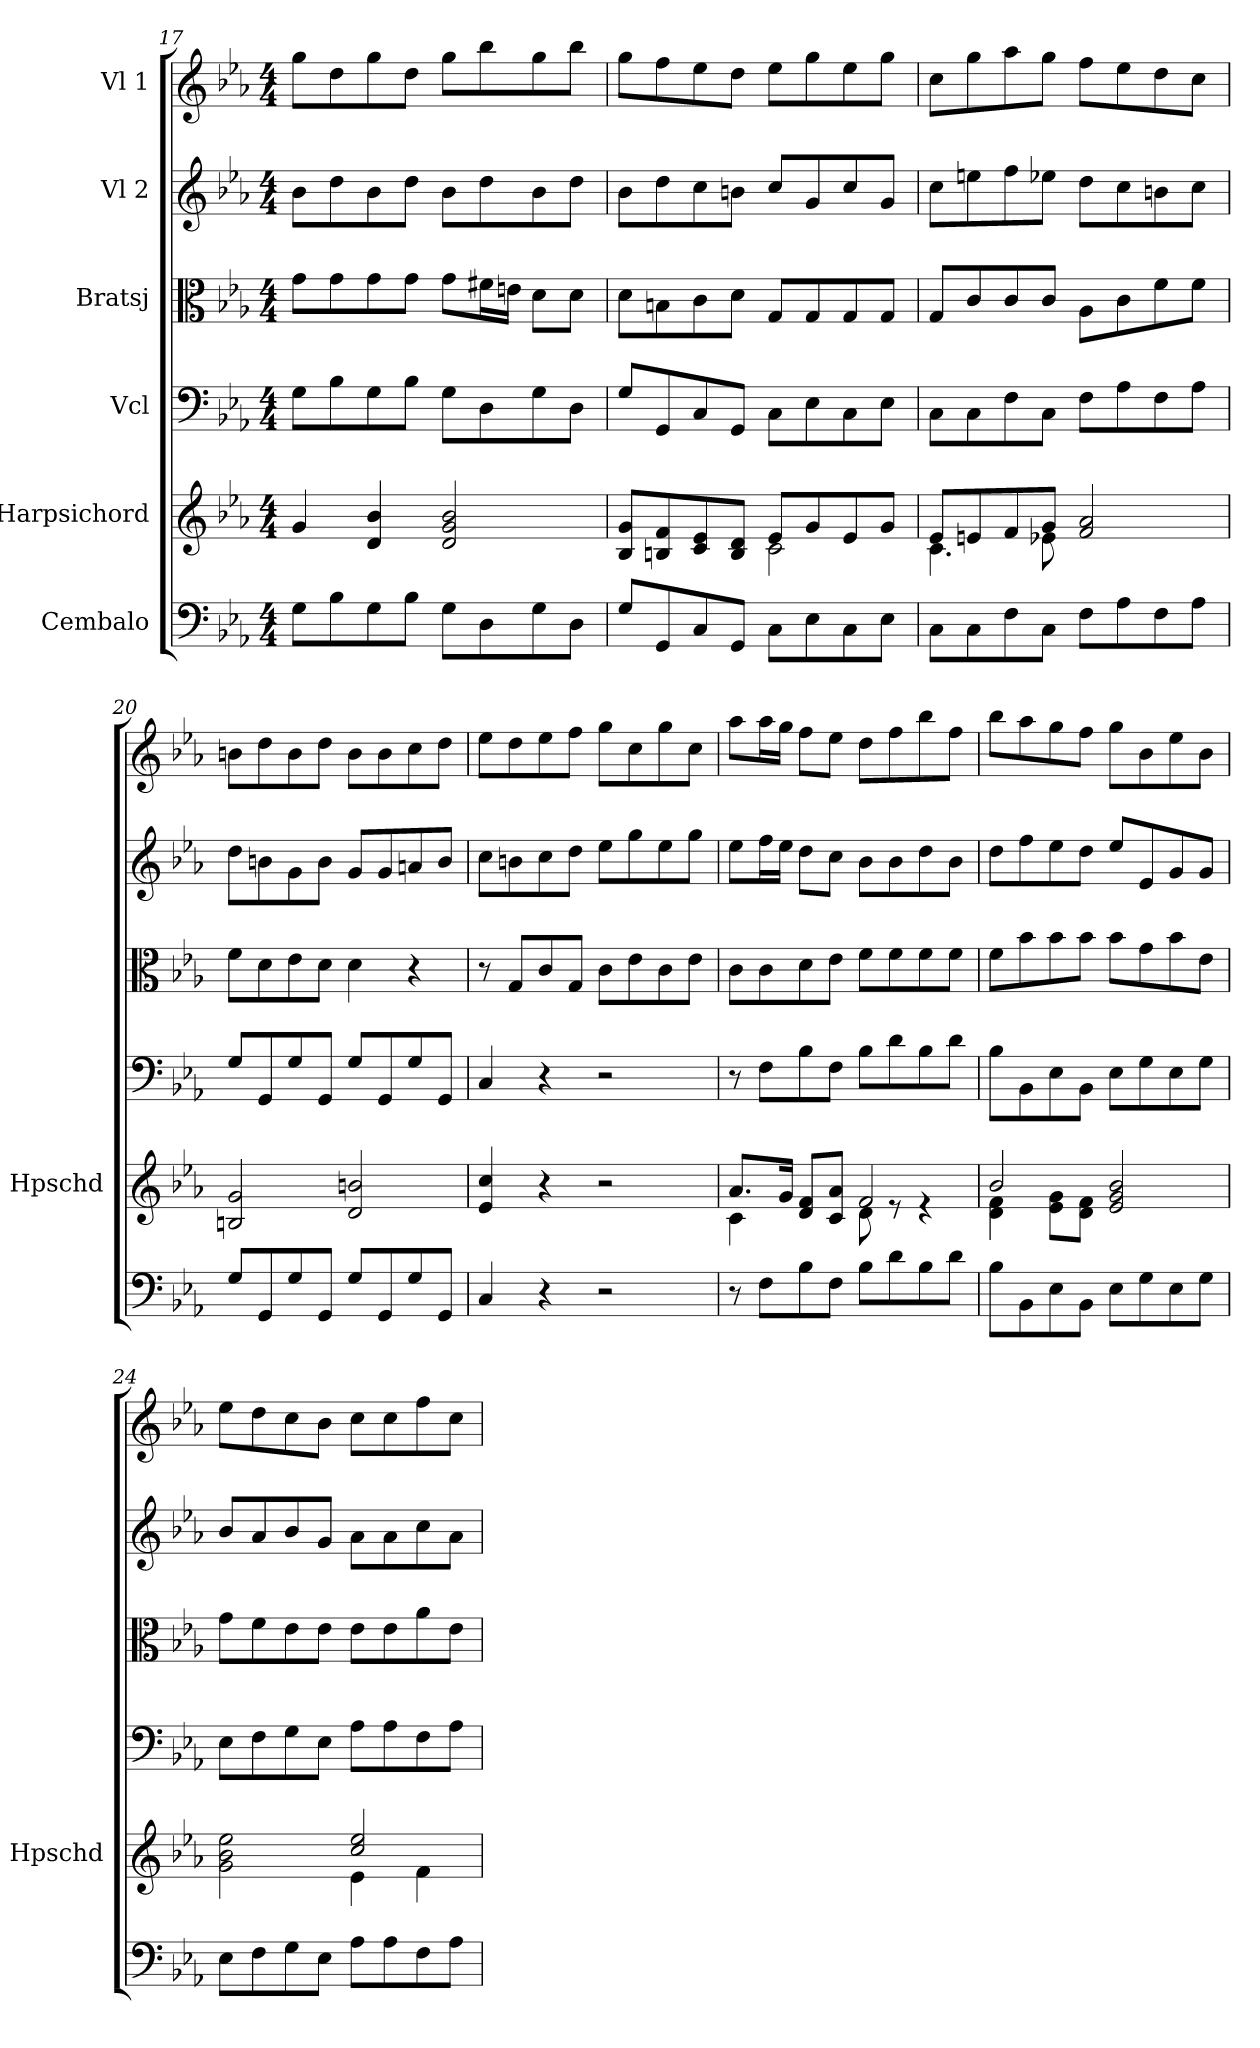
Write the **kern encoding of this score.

**kern	**kern	**kern	**kern	**kern	**kern
*part6	*part5	*part4	*part3	*part2	*part1
*staff6	*staff5	*staff4	*staff3	*staff2	*staff1
*I"Cembalo	*I"Harpsichord	*I"Vcl	*I"Bratsj	*I"Vl 2	*I"Vl 1
*	*I'Hpschd	*	*	*	*
*clefF4	*clefG2	*clefF4	*clefC3	*clefG2	*clefG2
*k[b-e-a-]	*k[b-e-a-]	*k[b-e-a-]	*k[b-e-a-]	*k[b-e-a-]	*k[b-e-a-]
*M4/4	*M4/4	*M4/4	*M4/4	*M4/4	*M4/4
=17	=17	=17	=17	=17	=17
8G\L	4g/	8G\L	8g\L	8b-\L	8gg\L
8B-\	.	8B-\	8g\	8dd\	8dd\
8G\	4d/ 4b-/	8G\	8g\	8b-\	8gg\
8B-\J	.	8B-\J	8g\J	8dd\J	8dd\J
8G\L	2d/ 2g/ 2b-/	8G\L	8g\L	8b-\L	8gg\L
8D\	.	8D\	16f#X\L	8dd\	8bb-\
.	.	.	16en\JJ	.	.
8G\	.	8G\	8d\L	8b-\	8gg\
8D\J	.	8D\J	8d\J	8dd\J	8bb-\J
!!LO:PB:g=z
=18	=18	=18	=18	=18	=18
*	*^	*	*	*	*
8G/L	8B-/ 8g/L	2ryy	8G/L	8d\L	8b-\L	8gg\L
8GG/	8Bn/ 8f/	.	8GG/	8Bn\	8dd\	8ff\
8C/	8c/ 8e-/	.	8C/	8c\	8cc\	8ee-\
8GG/J	8B/ 8d/J	.	8GG/J	8d\J	8bn\J	8dd\J
8C\L	8e-/L	2c\	8C\L	8G/L	8cc/L	8ee-\L
8E-\	8g/	.	8E-\	8G/	8g/	8gg\
8C\	8e-/	.	8C\	8G/	8cc/	8ee-\
8E-\J	8g/J	.	8E-\J	8G/J	8g/J	8gg\J
=19	=19	=19	=19	=19	=19	=19
8C\L	8e-/L	4.c\	8C\L	8G/L	8cc\L	8cc\L
8C\	8en/	.	8C\	8c/	8een\	8gg\
8F\	8f/	.	8F\	8c/	8ff\	8aa-\
8C\J	8g/J	8e-X\	8C\J	8c/J	8ee-X\J	8gg\J
8F\L	2f/ 2a-/	2ryy	8F\L	8A-\L	8dd\L	8ff\L
8A-\	.	.	8A-\	8c\	8cc\	8ee-\
8F\	.	.	8F\	8f\	8bn\	8dd\
8A-\J	.	.	8A-\J	8f\J	8cc\J	8cc\J
*	*v	*v	*	*	*	*
=20	=20	=20	=20	=20	=20
8G/L	2Bn/ 2g/	8G/L	8f\L	8dd\L	8bn\L
8GG/	.	8GG/	8d\	8bn\	8dd\
8G/	.	8G/	8e-\	8g\	8b\
8GG/J	.	8GG/J	8d\J	8b\J	8dd\J
8G/L	2d/ 2bn/	8G/L	4d\	8g/L	8b\L
8GG/	.	8GG/	.	8g/	8b\
8G/	.	8G/	4r	8an/	8cc\
8GG/J	.	8GG/J	.	8b/J	8dd\J
=21	=21	=21	=21	=21	=21
4C/	4e-/ 4cc/	4C/	8r	8cc\L	8ee-\L
.	.	.	8G/L	8bn\	8dd\
4r	4r	4r	8c/	8cc\	8ee-\
.	.	.	8G/J	8dd\J	8ff\J
2r	2r	2r	8c\L	8ee-\L	8gg\L
.	.	.	8e-\	8gg\	8cc\
.	.	.	8c\	8ee-\	8gg\
.	.	.	8e-\J	8gg\J	8cc\J
!!LO:LB:g=z
=22	=22	=22	=22	=22	=22
*	*^	*	*	*	*
8r	8.a-/L	4c\	8r	8c\L	8ee-\L	8aa-\L
8F\L	.	.	8F\L	8c\	16ff\L	16aa-\L
.	16g/Jk	.	.	.	16ee-\JJ	16gg\JJ
8B-\	8d/ 8f/L	4ryy	8B-\	8d\	8dd\L	8ff\L
8F\J	8c/ 8a-/J	.	8F\J	8e-\J	8cc\J	8ee-\J
8B-\L	2f/	8d\	8B-\L	8f\L	8b-\L	8dd\L
8d\	.	8re	8d\	8f\	8b-\	8ff\
8B-\	.	4re	8B-\	8f\	8dd\	8bb-\
8d\J	.	.	8d\J	8f\J	8b-\J	8ff\J
=23	=23	=23	=23	=23	=23	=23
8B-\L	2b-/	4d\ 4f\	8B-\L	8f\L	8dd\L	8bb-\L
8BB-\	.	.	8BB-\	8b-\	8ff\	8aa-\
8E-\	.	8e-\ 8g\L	8E-\	8b-\	8ee-\	8gg\
8BB-\J	.	8d\ 8f\J	8BB-\J	8b-\J	8dd\J	8ff\J
8E-\L	2e-/ 2g/ 2b-/	2ryy	8E-\L	8b-\L	8ee-/L	8gg\L
8G\	.	.	8G\	8g\	8e-/	8b-\
8E-\	.	.	8E-\	8b-\	8g/	8ee-\
8G\J	.	.	8G\J	8e-\J	8g/J	8b-\J
=24	=24	=24	=24	=24	=24	=24
8E-\L	2g\ 2b-\ 2ee-\	2ryy	8E-\L	8g\L	8b-/L	8ee-\L
8F\	.	.	8F\	8f\	8a-/	8dd\
8G\	.	.	8G\	8e-\	8b-/	8cc\
8E-\J	.	.	8E-\J	8e-\J	8g/J	8b-\J
8A-\L	2cc/ 2ee-/	4e-\	8A-\L	8e-\L	8a-\L	8cc\L
8A-\	.	.	8A-\	8e-\	8a-\	8cc\
8F\	.	4f\	8F\	8a-\	8cc\	8ff\
8A-\J	.	.	8A-\J	8e-\J	8a-\J	8cc\J
*	*v	*v	*	*	*	*
=	=	=	=	=	=
*-	*-	*-	*-	*-	*-
